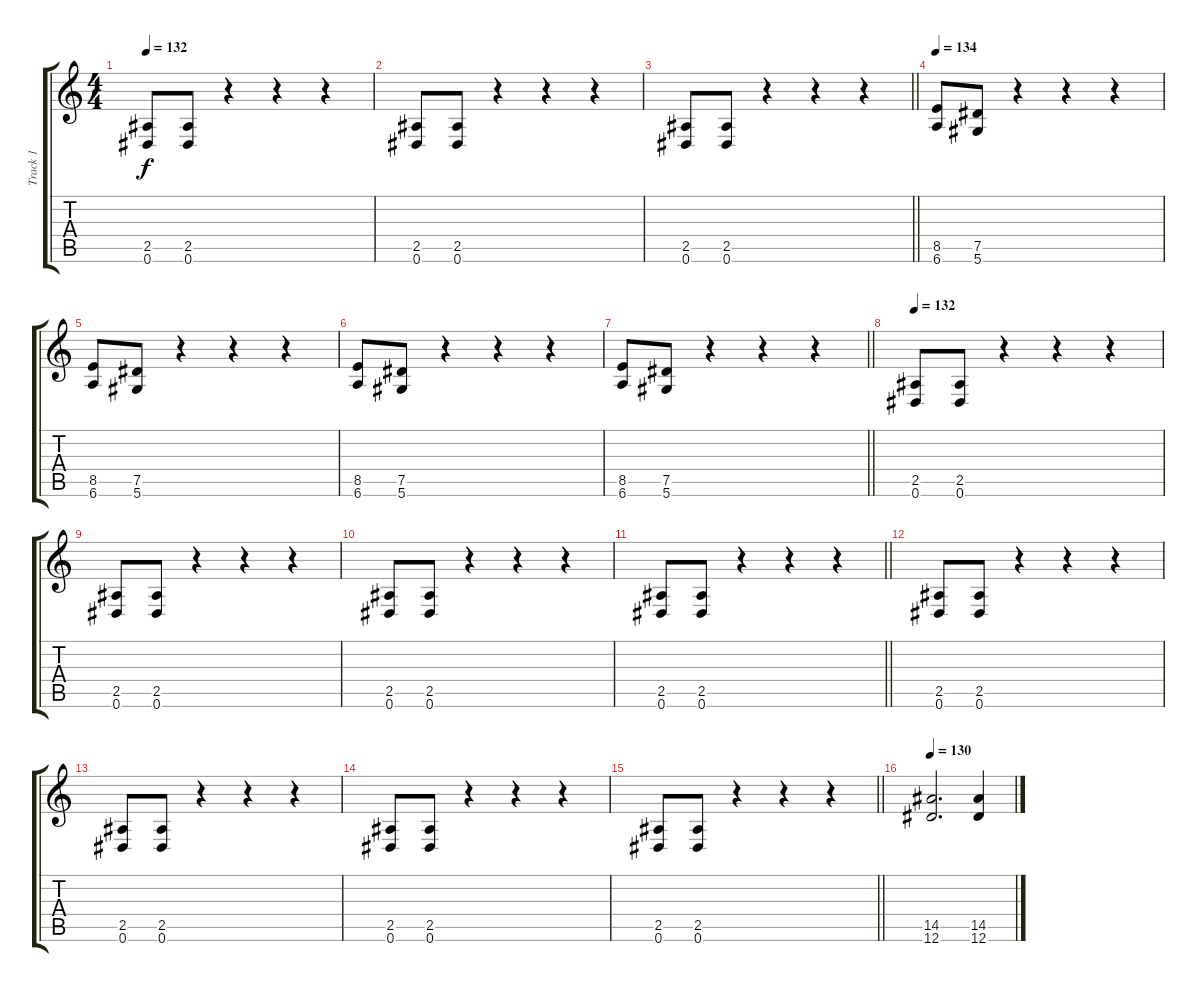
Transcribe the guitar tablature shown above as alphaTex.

\track ("Track 1" "Track 1") {instrument distortionguitar}
\staff {score tabs}
\tuning (Eb4 Bb3 Gb3 Db3 Ab2 Eb2) {hide}
\ts (4 4)
\tempo 132
\clef g2
\ks c
(2.5 0.6).8{dy f} (2.5 0.6).8 r.4 r.4 r.4 |
(2.5 0.6).8 (2.5 0.6).8 r.4 r.4 r.4 |
\barLineRight lightlight
(2.5 0.6).8 (2.5 0.6).8 r.4 r.4 r.4 |
\section ("" "")
\tempo 134
(8.5 6.6).8 (7.5 5.6).8 r.4 r.4 r.4 |
(8.5 6.6).8 (7.5 5.6).8 r.4 r.4 r.4 |
(8.5 6.6).8 (7.5 5.6).8 r.4 r.4 r.4 |
\barLineRight lightlight
(8.5 6.6).8 (7.5 5.6).8 r.4 r.4 r.4 |
\section ("" "")
\tempo 132
(2.5 0.6).8 (2.5 0.6).8 r.4 r.4 r.4 |
(2.5 0.6).8 (2.5 0.6).8 r.4 r.4 r.4 |
(2.5 0.6).8 (2.5 0.6).8 r.4 r.4 r.4 |
\barLineRight lightlight
(2.5 0.6).8 (2.5 0.6).8 r.4 r.4 r.4 |
\section ("" "")
(2.5 0.6).8 (2.5 0.6).8 r.4 r.4 r.4 |
(2.5 0.6).8 (2.5 0.6).8 r.4 r.4 r.4 |
(2.5 0.6).8 (2.5 0.6).8 r.4 r.4 r.4 |
\barLineRight lightlight
(2.5 0.6).8 (2.5 0.6).8 r.4 r.4 r.4 |
\section ("" "")
\tempo 130
(14.5 12.6).2{d} (14.5 12.6).4
